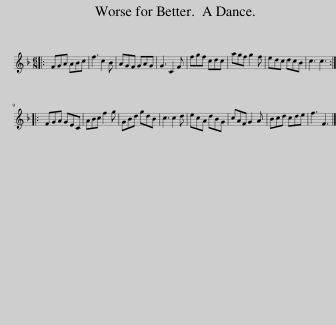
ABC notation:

X:1
L:1/8
M:6/8
I:linebreak $
K:F
V:1 treble
V:1
|: FGA ABc | f3 c2 B | AGF GAG | G3 C2 F | fgf cdc | %5
 agf g2 f | edc dcB | c3 c3 ::$ FGA GEC | ABc f2 g | %10
 GBd gdB | c3 c2 d | ecA dBG | cAF G2 A | Bcd cde | %15
 f3 F3 |] %16
